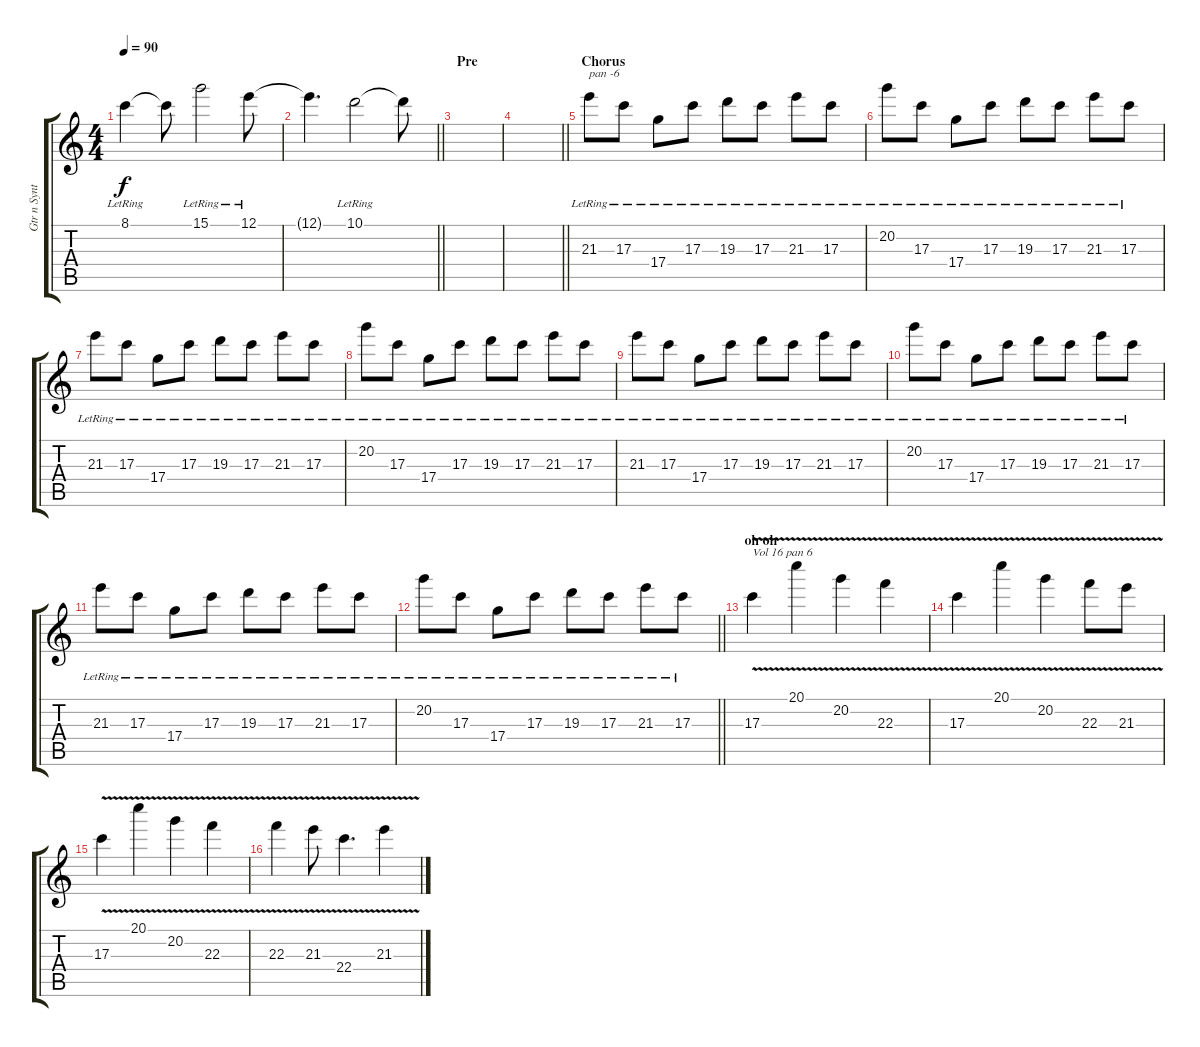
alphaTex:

\track ("Gtr n Synth" "Gtr n Synt") {instrument electricguitarclean}
\staff {score tabs}
\tuning (E4 B3 G3 D3 A2 E2) {hide}
\ts (4 4)
\tempo 90
\clef g2
\ks c
8.1{lr}.4{dy f} 8.1{t}.8 15.1{lr}.2 12.1{lr}.8 |
\barLineRight lightlight
12.1{t}.4{d} 10.1{lr}.2 10.1{t}.8 |
\section ("" "Pre")
|
\barLineRight lightlight
|
\section ("" "Chorus")
21.3{lr}.8{txt "pan -6" volume 16 balance 2 instrument electricguitarclean} 17.3{lr}.8 17.4{lr}.8 17.3{lr}.8 19.3{lr}.8 17.3{lr}.8 21.3{lr}.8 17.3{lr}.8 |
20.2{lr}.8 17.3{lr}.8 17.4{lr}.8 17.3{lr}.8 19.3{lr}.8 17.3{lr}.8 21.3{lr}.8 17.3{lr}.8 |
21.3{lr}.8 17.3{lr}.8 17.4{lr}.8 17.3{lr}.8 19.3{lr}.8 17.3{lr}.8 21.3{lr}.8 17.3{lr}.8 |
20.2{lr}.8 17.3{lr}.8 17.4{lr}.8 17.3{lr}.8 19.3{lr}.8 17.3{lr}.8 21.3{lr}.8 17.3{lr}.8 |
21.3{lr}.8 17.3{lr}.8 17.4{lr}.8 17.3{lr}.8 19.3{lr}.8 17.3{lr}.8 21.3{lr}.8 17.3{lr}.8 |
20.2{lr}.8 17.3{lr}.8 17.4{lr}.8 17.3{lr}.8 19.3{lr}.8 17.3{lr}.8 21.3{lr}.8 17.3{lr}.8 |
21.3{lr}.8 17.3{lr}.8 17.4{lr}.8 17.3{lr}.8 19.3{lr}.8 17.3{lr}.8 21.3{lr}.8 17.3{lr}.8 |
\barLineRight lightlight
20.2{lr}.8 17.3{lr}.8 17.4{lr}.8 17.3{lr}.8 19.3{lr}.8 17.3{lr}.8 21.3{lr}.8 17.3{lr}.8 |
\section ("" "oh oh")
17.3{v}.4{txt "Vol 16 pan 6" volume 16 balance 14} 20.1{v}.4 20.2{v}.4 22.3{v}.4 |
17.3{v}.4 20.1{v}.4 20.2{v}.4 22.3{v}.8 21.3{v}.8 |
17.3{v}.4 20.1{v}.4 20.2{v}.4 22.3{v}.4 |
22.3{v}.4 21.3{v}.8 22.4{v}.4{d} 21.3{v}.4
